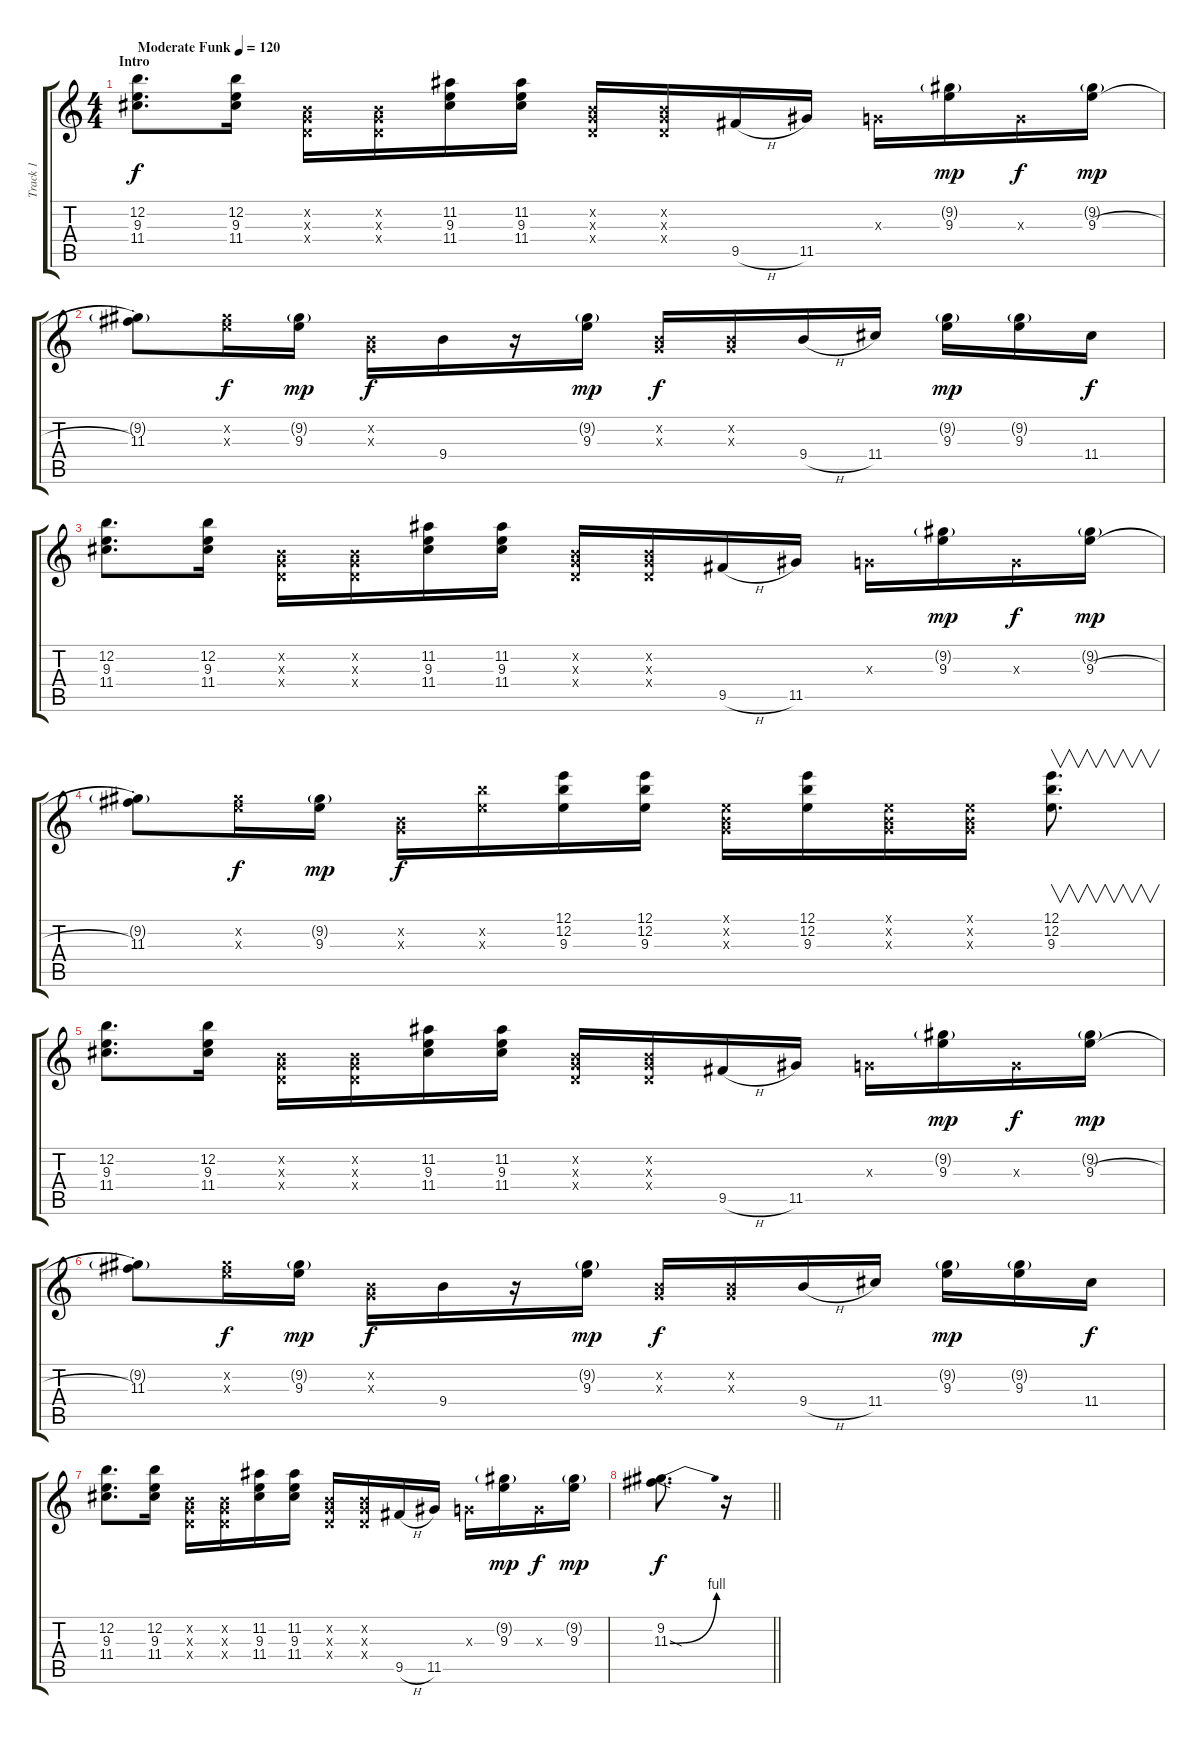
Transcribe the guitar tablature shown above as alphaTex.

\track ("Track 1" "Track 1") {instrument electricguitarclean}
\staff {score tabs}
\tuning (E4 B3 G3 D3 A2 E2) {hide}
\ts (4 4)
\section ("" "Intro")
\tempo (120 "Moderate Funk")
\clef g2
\ks c
(12.2 9.3 11.4).8{d dy f instrument electricguitarclean} (12.2 9.3 11.4).16 (0.2{x} 0.3{x} 0.4{x}).16 (0.2{x} 0.3{x} 0.4{x}).16 (11.2 9.3 11.4).16 (11.2 9.3 11.4).16 (0.2{x} 0.3{x} 0.4{x}).16 (0.2{x} 0.3{x} 0.4{x}).16 9.5{h}.16 11.5.16 0.3{x}.16 (9.2{g} 9.3).16{dy mp} 0.3{x}.16{dy f} (9.2{g} 9.3{h}).16{dy mp} |
(9.2{g} 11.3{st}).8 (9.2{x} 9.3{x}).16{dy f} (9.2{g} 9.3).16{dy mp} (0.2{x} 0.3{x}).16{dy f} 9.4.16 r.16 (9.2{g} 9.3).16{dy mp} (0.2{x} 0.3{x}).16{dy f} (0.2{x} 0.3{x}).16 9.4{h}.16 11.4.16 (9.2{g} 9.3).16{dy mp} (9.2{g} 9.3).16 11.4.16{dy f} |
(12.2 9.3 11.4).8{d} (12.2 9.3 11.4).16 (0.2{x} 0.3{x} 0.4{x}).16 (0.2{x} 0.3{x} 0.4{x}).16 (11.2 9.3 11.4).16 (11.2 9.3 11.4).16 (0.2{x} 0.3{x} 0.4{x}).16 (0.2{x} 0.3{x} 0.4{x}).16 9.5{h}.16 11.5.16 0.3{x}.16 (9.2{g} 9.3).16{dy mp} 0.3{x}.16{dy f} (9.2{g} 9.3{h}).16{dy mp} |
(9.2{g} 11.3{st}).8 (9.2{x} 9.3{x}).16{dy f} (9.2{g} 9.3).16{dy mp} (0.2{x} 0.3{x}).16{dy f} (12.2{x} 9.3{x}).16 (12.1 12.2 9.3).16 (12.1 12.2 9.3).16 (0.1{x} 0.2{x} 0.3{x}).16 (12.1 12.2 9.3).16 (0.1{x} 0.2{x} 0.3{x}).16 (0.1{x} 0.2{x} 0.3{x}).16 (12.1 12.2 9.3).8{v d} |
(12.2 9.3 11.4).8{d} (12.2 9.3 11.4).16 (0.2{x} 0.3{x} 0.4{x}).16 (0.2{x} 0.3{x} 0.4{x}).16 (11.2 9.3 11.4).16 (11.2 9.3 11.4).16 (0.2{x} 0.3{x} 0.4{x}).16 (0.2{x} 0.3{x} 0.4{x}).16 9.5{h}.16 11.5.16 0.3{x}.16 (9.2{g} 9.3).16{dy mp} 0.3{x}.16{dy f} (9.2{g} 9.3{h}).16{dy mp} |
(9.2{g} 11.3{st}).8 (9.2{x} 9.3{x}).16{dy f} (9.2{g} 9.3).16{dy mp} (0.2{x} 0.3{x}).16{dy f} 9.4.16 r.16 (9.2{g} 9.3).16{dy mp} (0.2{x} 0.3{x}).16{dy f} (0.2{x} 0.3{x}).16 9.4{h}.16 11.4.16 (9.2{g} 9.3).16{dy mp} (9.2{g} 9.3).16 11.4.16{dy f} |
(12.2 9.3 11.4).8{d} (12.2 9.3 11.4).16 (0.2{x} 0.3{x} 0.4{x}).16 (0.2{x} 0.3{x} 0.4{x}).16 (11.2 9.3 11.4).16 (11.2 9.3 11.4).16 (0.2{x} 0.3{x} 0.4{x}).16 (0.2{x} 0.3{x} 0.4{x}).16 9.5{h}.16 11.5.16 0.3{x}.16 (9.2{g} 9.3).16{dy mp} 0.3{x}.16{dy f} (9.2{g} 9.3).16{dy mp} |
\barLineRight lightlight
(9.2 11.3{be (bend 0 0 60 4) sod}).8{d dy f} r.16
